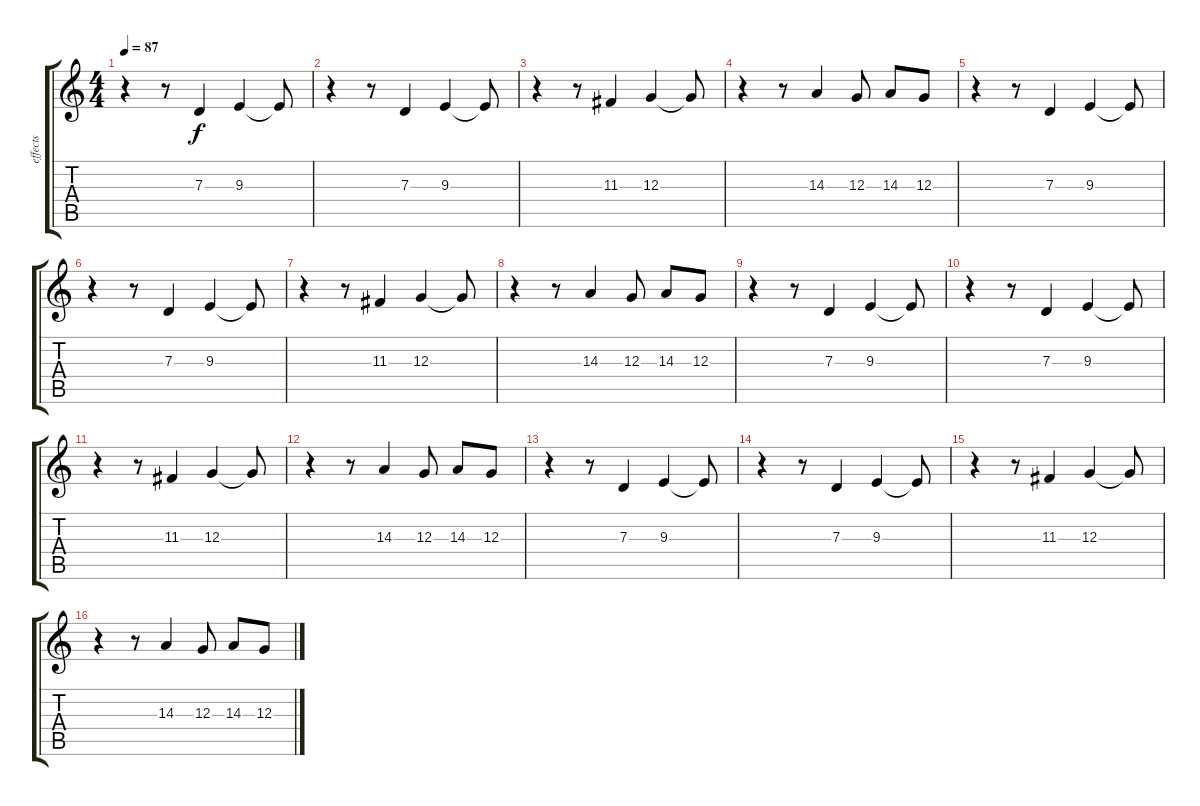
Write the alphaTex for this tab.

\track ("effects" "effects") {instrument seashore}
\staff {score tabs}
\tuning (E4 B3 G3 D3 A2 E2) {hide}
\ts (4 4)
\tempo 87
\clef g2
\ks c
r.4{dy f} r.8 7.3.4{instrument tenorsax} 9.3.4{instrument tenorsax} 9.3{t}.8 |
r.4 r.8 7.3.4{instrument tenorsax} 9.3.4{instrument tenorsax} 9.3{t}.8 |
r.4 r.8 11.3.4{instrument tenorsax} 12.3.4{instrument tenorsax} 12.3{t}.8 |
r.4 r.8 14.3.4{instrument tenorsax} 12.3.8{instrument tenorsax} 14.3.8{instrument tenorsax} 12.3.8{instrument tenorsax} |
r.4 r.8 7.3.4{instrument tenorsax} 9.3.4{instrument tenorsax} 9.3{t}.8 |
r.4 r.8 7.3.4{instrument tenorsax} 9.3.4{instrument tenorsax} 9.3{t}.8 |
r.4 r.8 11.3.4{instrument tenorsax} 12.3.4{instrument tenorsax} 12.3{t}.8 |
r.4 r.8 14.3.4{instrument tenorsax} 12.3.8{instrument tenorsax} 14.3.8{instrument tenorsax} 12.3.8{instrument tenorsax} |
r.4 r.8 7.3.4{instrument tenorsax} 9.3.4{instrument tenorsax} 9.3{t}.8 |
r.4 r.8 7.3.4{instrument tenorsax} 9.3.4{instrument tenorsax} 9.3{t}.8 |
r.4 r.8 11.3.4{instrument tenorsax} 12.3.4{instrument tenorsax} 12.3{t}.8 |
r.4 r.8 14.3.4{instrument tenorsax} 12.3.8{instrument tenorsax} 14.3.8{instrument tenorsax} 12.3.8{instrument tenorsax} |
r.4 r.8 7.3.4{instrument tenorsax} 9.3.4{instrument tenorsax} 9.3{t}.8 |
r.4 r.8 7.3.4{instrument tenorsax} 9.3.4{instrument tenorsax} 9.3{t}.8 |
r.4 r.8 11.3.4{instrument tenorsax} 12.3.4{instrument tenorsax} 12.3{t}.8 |
r.4 r.8 14.3.4{instrument tenorsax} 12.3.8{instrument tenorsax} 14.3.8{instrument tenorsax} 12.3.8{instrument tenorsax}
